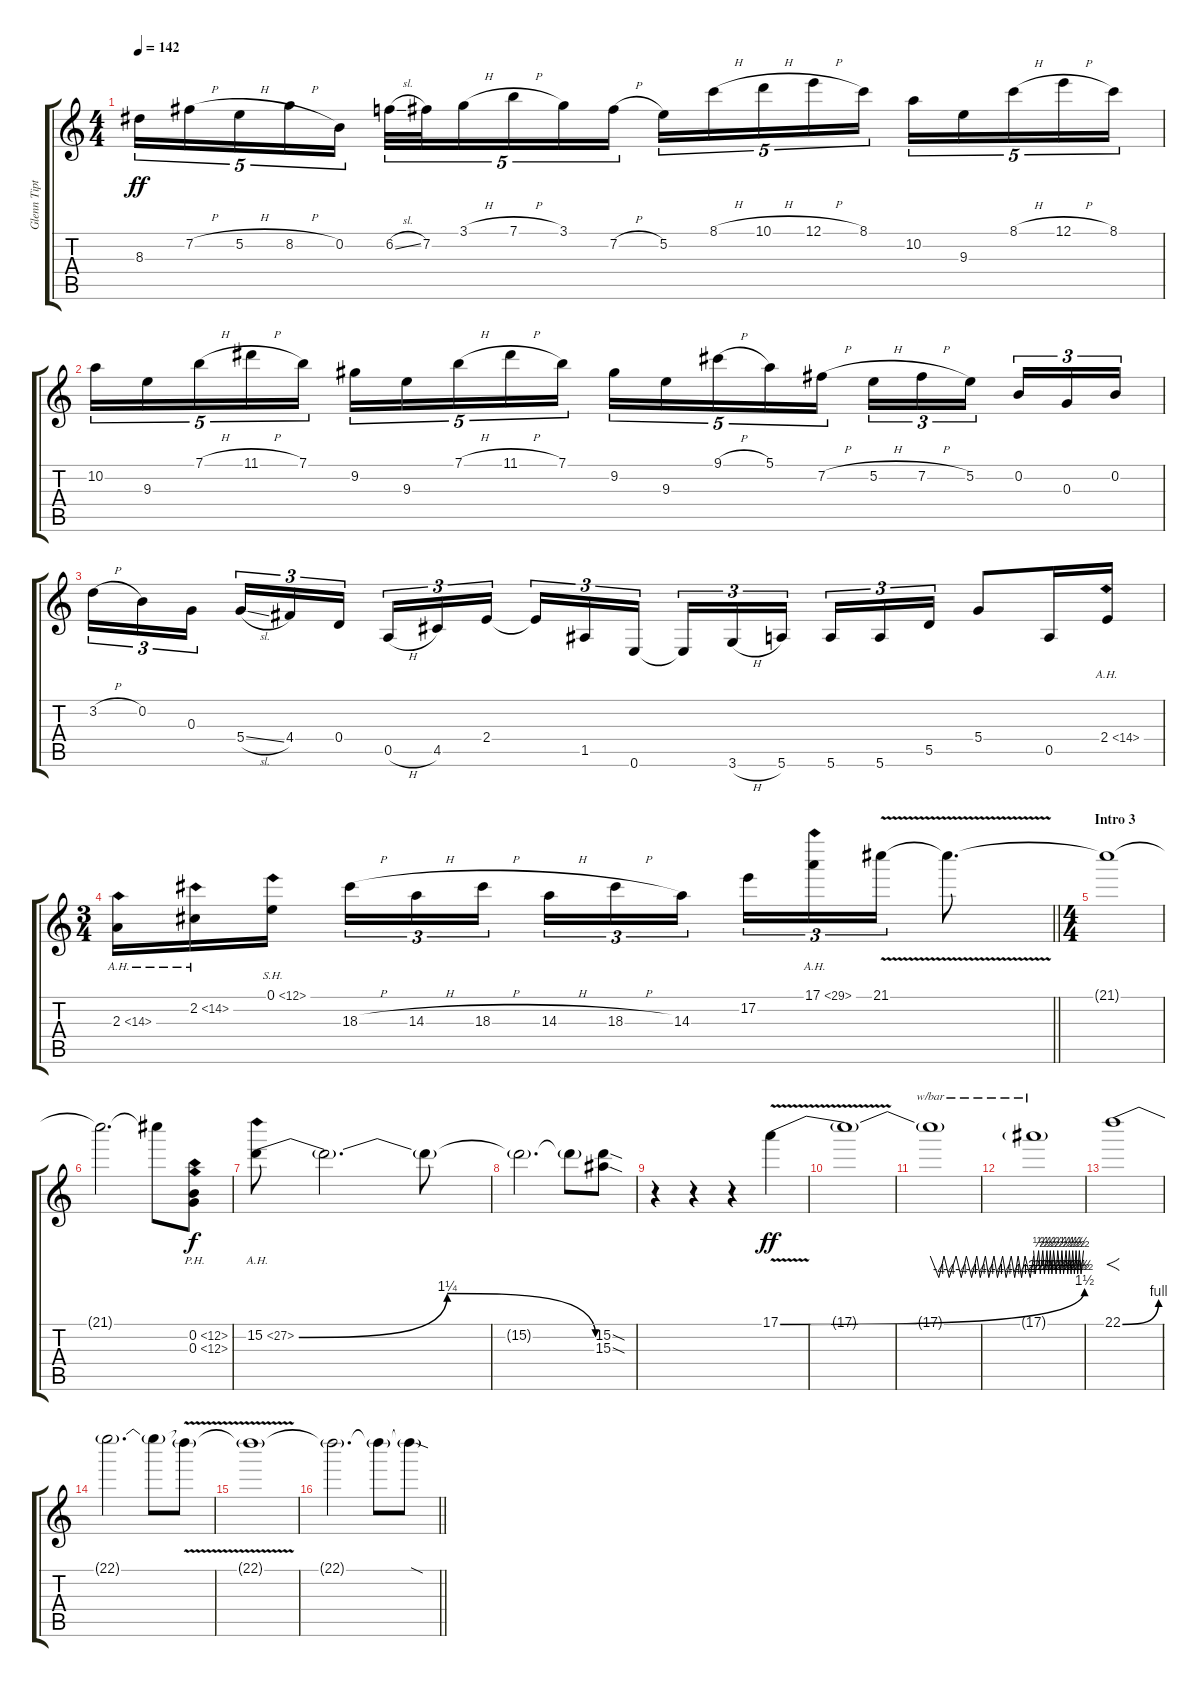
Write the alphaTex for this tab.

\track ("Glenn Tipton" "Glenn Tipt") {instrument distortionguitar}
\staff {score tabs}
\tuning (E4 B3 G3 D3 A2 E2) {hide}
\ts (4 4)
\tempo 142
\clef g2
\ks c
8.3.16{tu (5 4) dy ff} 7.2{h}.16{tu (5 4)} 5.2{h}.16{tu (5 4)} 8.2{h}.16{tu (5 4)} 0.2.16{tu (5 4)} 6.2{sl}.32{tu (5 4)} 7.2.32{tu (5 4)} 3.1{h}.16{tu (5 4)} 7.1{h}.16{tu (5 4)} 3.1.16{tu (5 4)} 7.2{h}.16{tu (5 4)} 5.2.16{tu (5 4)} 8.1{h}.16{tu (5 4)} 10.1{h}.16{tu (5 4)} 12.1{h}.16{tu (5 4)} 8.1.16{tu (5 4)} 10.2.16{tu (5 4)} 9.3.16{tu (5 4)} 8.1{h}.16{tu (5 4)} 12.1{h}.16{tu (5 4)} 8.1.16{tu (5 4)} |
10.2.16{tu (5 4)} 9.3.16{tu (5 4)} 7.1{h}.16{tu (5 4)} 11.1{h}.16{tu (5 4)} 7.1.16{tu (5 4)} 9.2.16{tu (5 4)} 9.3.16{tu (5 4)} 7.1{h}.16{tu (5 4)} 11.1{h}.16{tu (5 4)} 7.1.16{tu (5 4)} 9.2.16{tu (5 4)} 9.3.16{tu (5 4)} 9.1{h}.16{tu (5 4)} 5.1.16{tu (5 4)} 7.2{h}.16{tu (5 4)} 5.2{h}.16{tu (3 2)} 7.2{h}.16{tu (3 2)} 5.2.16{tu (3 2) beam splitsecondary} 0.2.16{tu (3 2)} 0.3.16{tu (3 2)} 0.2.16{tu (3 2)} |
3.2{h}.16{tu (3 2)} 0.2.16{tu (3 2)} 0.3.16{tu (3 2) beam splitsecondary} 5.4{sl}.16{tu (3 2)} 4.4.16{tu (3 2)} 0.4.16{tu (3 2)} 0.5{h}.16{tu (3 2)} 4.5.16{tu (3 2)} 2.4.16{tu (3 2) beam splitsecondary} 2.4{t}.16{tu (3 2)} 1.5.16{tu (3 2)} 0.6.16{tu (3 2)} 0.6{t}.16{tu (3 2)} 3.6{h}.16{tu (3 2)} 5.6.16{tu (3 2) beam splitsecondary} 5.6.16{tu (3 2)} 5.6.16{tu (3 2)} 5.5.16{tu (3 2)} 5.4.8 0.5.16 2.4{ah 12}.16 |
\ts (3 4)
\barLineRight lightlight
2.3{ah 12}.16 2.2{ah 12}.16 0.1{sh 12}.16{beam splitsecondary} 18.3{h}.16{tu (3 2)} 14.3{h}.16{tu (3 2)} 18.3{h}.16{tu (3 2) beam splitsecondary} 14.3{h}.16{tu (3 2)} 18.3{h}.16{tu (3 2)} 14.3.16{tu (3 2) beam splitsecondary} 17.2.16{tu (3 2)} 17.1{ah 12}.16{tu (3 2)} 21.1{v}.16{tu (3 2)} 21.1{t}.8{d} |
\ts (4 4)
\section ("" "Intro 3")
21.1{t}.1 |
21.1{t}.2{d} 21.1{t}.8 (0.2{ph 12} 0.3{ph 12}).8{dy f} |
15.2{be (bendrelease 0 0 5 5 35 5 60 0) ah 12}.8{volume 14 balance 15} 15.2{t}.2{d} 15.2{t}.8 |
15.2{t}.2{d} 15.2{t}.8 (15.2{sod} 15.3{sod}).8 |
r.4 r.4 r.4 17.1{be (bend 0 0 60 6) v}.4{dy ff volume 14 balance 12} |
17.1{t}.1 |
17.1{t}.1{tbe (custom default 0 0 5 -16 8 0 11 -16 15 0 18 -16 21 0 24 -16 27 0 29 -16 32 0 34 -16 37 0 39 -16 42 0 44 -16 47 0 49 -16 51 0 53 -16 55 0 58 -16 60 0)} |
17.1{t}.1{tbe (custom default 0 2 2 -10 6 2 8 -10 11 2 13 -10 16 2 18 -10 20 2 22 -10 24 2 27 -10 29 2 32 -10 34 2 36 -10 39 2 41 -10 43 2 45 -10 47 2 49 -10 51 2 53 -10 55 2 57 -10 60 2)} |
22.1{be (bend 0 0 60 4)}.1{f} |
22.1{t}.2{d} 22.1{t}.8 22.1{v t}.8 |
22.1{t}.1 |
\barLineRight lightlight
22.1{t}.2{d} 22.1{t}.8 22.1{sod t}.8
